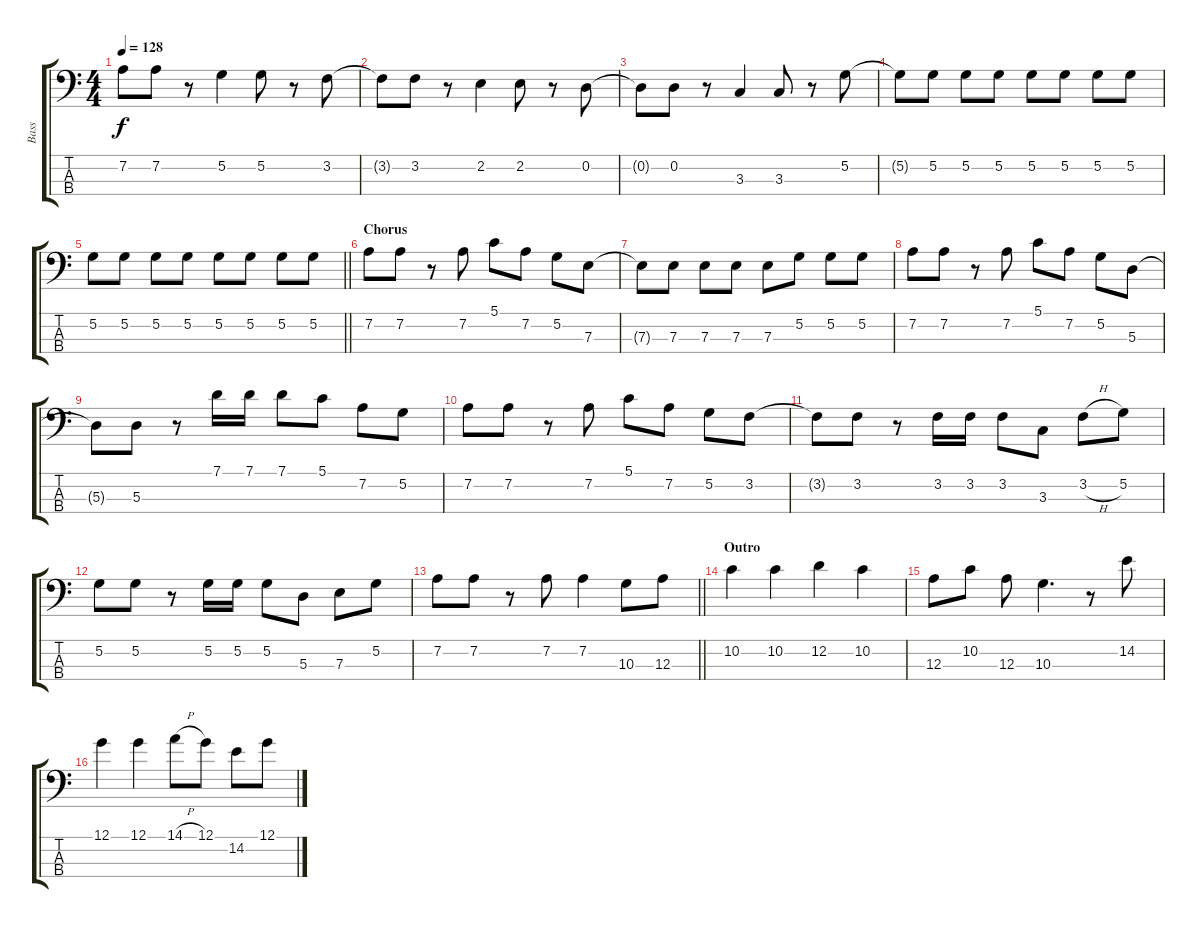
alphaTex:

\track ("Bass" "Bass") {instrument electricbasspick}
\staff {score tabs}
\tuning (G2 D2 A1 E1) {hide}
\ts (4 4)
\tempo 128
\clef f4
\ks c
7.2.8{dy f} 7.2.8 r.8 5.2.4 5.2.8 r.8 3.2.8 |
3.2{t}.8 3.2.8 r.8 2.2.4 2.2.8 r.8 0.2.8 |
0.2{t}.8 0.2.8 r.8 3.3.4 3.3.8 r.8 5.2.8 |
5.2{t}.8 5.2.8 5.2.8 5.2.8 5.2.8 5.2.8 5.2.8 5.2.8 |
\barLineRight lightlight
5.2.8 5.2.8 5.2.8 5.2.8 5.2.8 5.2.8 5.2.8 5.2.8 |
\section ("" "Chorus")
7.2.8 7.2.8 r.8 7.2.8 5.1.8 7.2.8 5.2.8 7.3.8 |
7.3{t}.8 7.3.8 7.3.8 7.3.8 7.3.8 5.2.8 5.2.8 5.2.8 |
7.2.8 7.2.8 r.8 7.2.8 5.1.8 7.2.8 5.2.8 5.3.8 |
5.3{t}.8 5.3.8 r.8 7.1.16 7.1.16 7.1.8 5.1.8 7.2.8 5.2.8 |
7.2.8 7.2.8 r.8 7.2.8 5.1.8 7.2.8 5.2.8 3.2.8 |
3.2{t}.8 3.2.8 r.8 3.2.16 3.2.16 3.2.8 3.3.8 3.2{h}.8 5.2.8 |
5.2.8 5.2.8 r.8 5.2.16 5.2.16 5.2.8 5.3.8 7.3.8 5.2.8 |
\barLineRight lightlight
7.2.8 7.2.8 r.8 7.2.8 7.2.4 10.3.8 12.3.8 |
\section ("" "Outro")
10.2.4 10.2.4 12.2.4 10.2.4 |
12.3.8 10.2.8 12.3.8 10.3.4{d} r.8 14.2.8 |
12.1.4 12.1.4 14.1{h}.8 12.1.8 14.2.8 12.1.8
